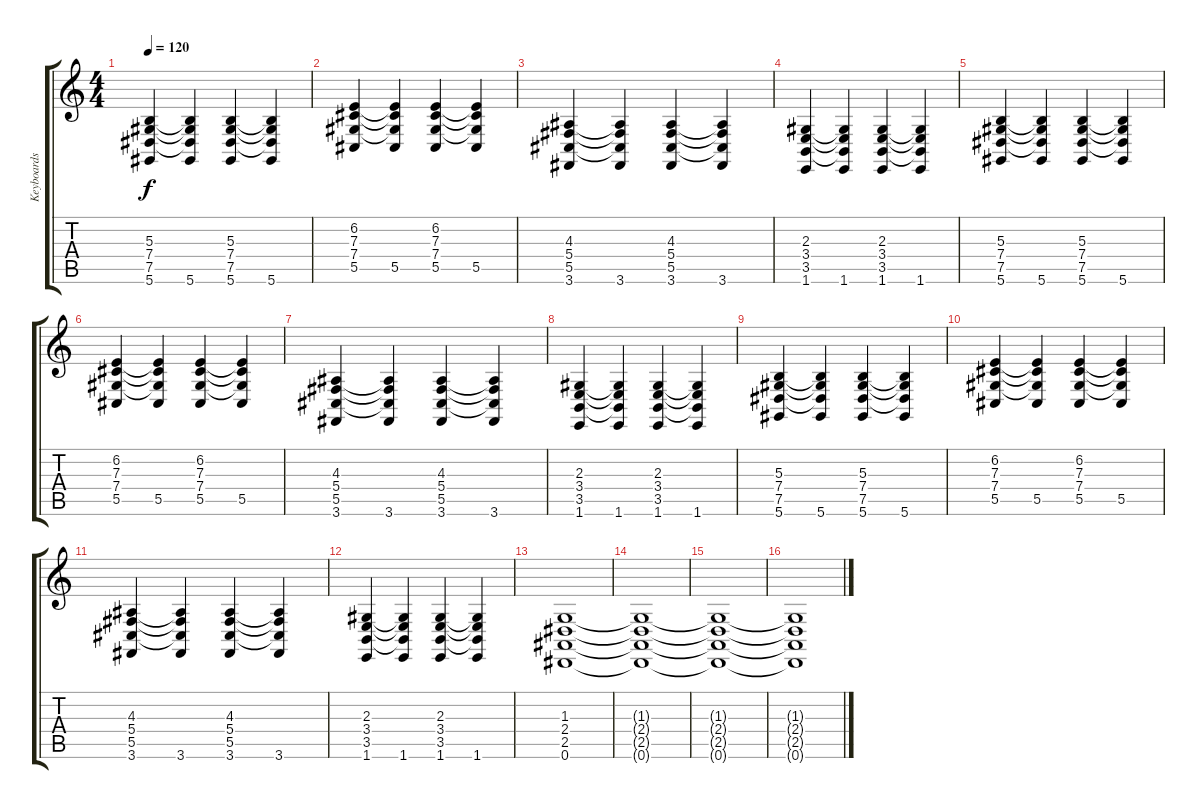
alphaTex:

\track ("Keyboards 2" "Keyboards ") {instrument brightacousticpiano}
\staff {score tabs}
\tuning (Eb4 Bb3 Gb3 Db3 Ab2 Eb2) {hide}
\ts (4 4)
\tempo 120
\clef g2
\ks c
(5.3 7.4 7.5 5.6).4{dy f} (5.3{t} 7.4{t} 7.5{t} 5.6).4 (5.3 7.4 7.5 5.6).4 (5.3{t} 7.4{t} 7.5{t} 5.6).4 |
(6.2 7.3 7.4 5.5).4 (6.2{t} 7.3{t} 7.4{t} 5.5).4 (6.2 7.3 7.4 5.5).4 (6.2{t} 7.3{t} 7.4{t} 5.5).4 |
(4.3 5.4 5.5 3.6).4 (4.3{t} 5.4{t} 5.5{t} 3.6).4 (4.3 5.4 5.5 3.6).4 (4.3{t} 5.4{t} 5.5{t} 3.6).4 |
(2.3 3.4 3.5 1.6).4 (2.3{t} 3.4{t} 3.5{t} 1.6).4 (2.3 3.4 3.5 1.6).4 (2.3{t} 3.4{t} 3.5{t} 1.6).4 |
(5.3 7.4 7.5 5.6).4 (5.3{t} 7.4{t} 7.5{t} 5.6).4 (5.3 7.4 7.5 5.6).4 (5.3{t} 7.4{t} 7.5{t} 5.6).4 |
(6.2 7.3 7.4 5.5).4 (6.2{t} 7.3{t} 7.4{t} 5.5).4 (6.2 7.3 7.4 5.5).4 (6.2{t} 7.3{t} 7.4{t} 5.5).4 |
(4.3 5.4 5.5 3.6).4 (4.3{t} 5.4{t} 5.5{t} 3.6).4 (4.3 5.4 5.5 3.6).4 (4.3{t} 5.4{t} 5.5{t} 3.6).4 |
(2.3 3.4 3.5 1.6).4 (2.3{t} 3.4{t} 3.5{t} 1.6).4 (2.3 3.4 3.5 1.6).4 (2.3{t} 3.4{t} 3.5{t} 1.6).4 |
(5.3 7.4 7.5 5.6).4 (5.3{t} 7.4{t} 7.5{t} 5.6).4 (5.3 7.4 7.5 5.6).4 (5.3{t} 7.4{t} 7.5{t} 5.6).4 |
(6.2 7.3 7.4 5.5).4 (6.2{t} 7.3{t} 7.4{t} 5.5).4 (6.2 7.3 7.4 5.5).4 (6.2{t} 7.3{t} 7.4{t} 5.5).4 |
(4.3 5.4 5.5 3.6).4 (4.3{t} 5.4{t} 5.5{t} 3.6).4 (4.3 5.4 5.5 3.6).4 (4.3{t} 5.4{t} 5.5{t} 3.6).4 |
(2.3 3.4 3.5 1.6).4 (2.3{t} 3.4{t} 3.5{t} 1.6).4 (2.3 3.4 3.5 1.6).4 (2.3{t} 3.4{t} 3.5{t} 1.6).4 |
(1.3 2.4 2.5 0.6).1 |
(1.3{t} 2.4{t} 2.5{t} 0.6{t}).1 |
(1.3{t} 2.4{t} 2.5{t} 0.6{t}).1 |
(1.3{t} 2.4{t} 2.5{t} 0.6{t}).1
